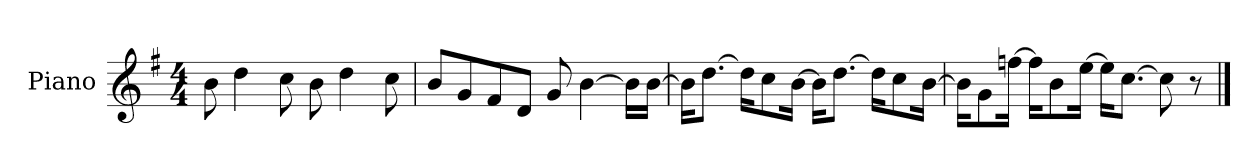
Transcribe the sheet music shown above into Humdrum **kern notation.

**kern
*part1
*staff1
*I"Piano
*I'P-no
*clefG2
*k[f#]
*M4/4
*MM90
=1
8b\
4dd\
8cc\
8b\
4dd\
8cc\
=2
8b/L
8g/
8f#/
8d/J
8g/
[4b\
16b\LL]
[16b\JJ
=3
16b\KL]
[8.dd\J
16dd\KL]
8cc\
[16b\Jk
16b\KL]
[8.dd\J
16dd\KL]
8cc\
[16b\Jk
=4
16b\KL]
8g\
[16ffn\Jk
16ff\KL]
8b\
[16ee\Jk
16ee\KL]
[8.cc\J
8cc\]
8r
==
*-
